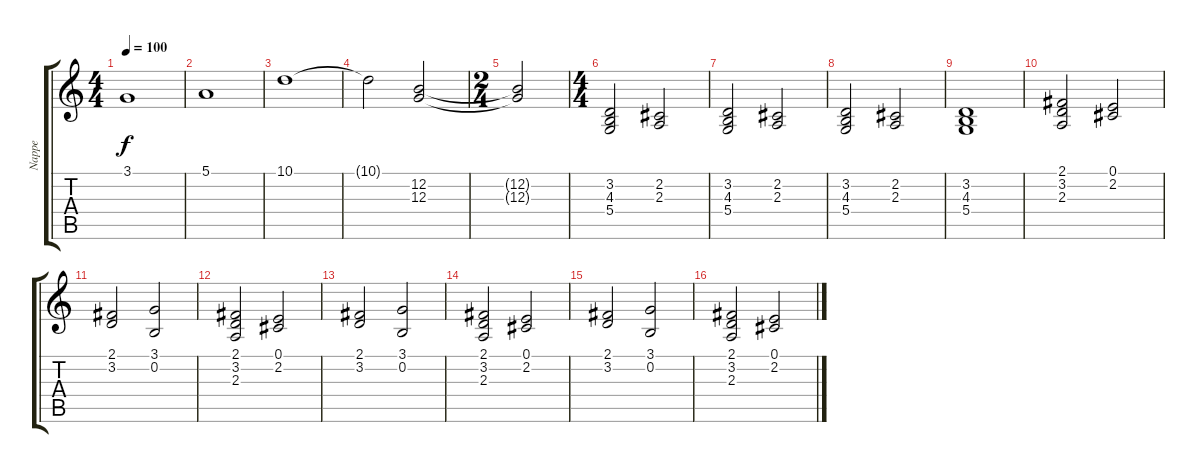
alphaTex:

\track ("Nappe" "Nappe") {instrument stringensemble2}
\staff {score tabs}
\tuning (E4 B3 G3 D3 A2 E2) {hide}
\ts (4 4)
\tempo 100
\clef g2
\ks c
3.1.1{dy f} |
5.1.1 |
10.1.1 |
10.1{t}.2 (12.2 12.3).2 |
\ts (2 4)
(12.2{t} 12.3{t}).2 |
\ts (4 4)
(3.2 4.3 5.4).2 (2.2 2.3).2 |
(3.2 4.3 5.4).2 (2.2 2.3).2 |
(3.2 4.3 5.4).2 (2.2 2.3).2 |
(3.2 4.3 5.4).1 |
(2.1 3.2 2.3).2 (0.1 2.2).2 |
(2.1 3.2).2 (3.1 0.2).2 |
(2.1 3.2 2.3).2 (0.1 2.2).2 |
(2.1 3.2).2 (3.1 0.2).2 |
(2.1 3.2 2.3).2 (0.1 2.2).2 |
(2.1 3.2).2 (3.1 0.2).2 |
(2.1 3.2 2.3).2 (0.1 2.2).2
